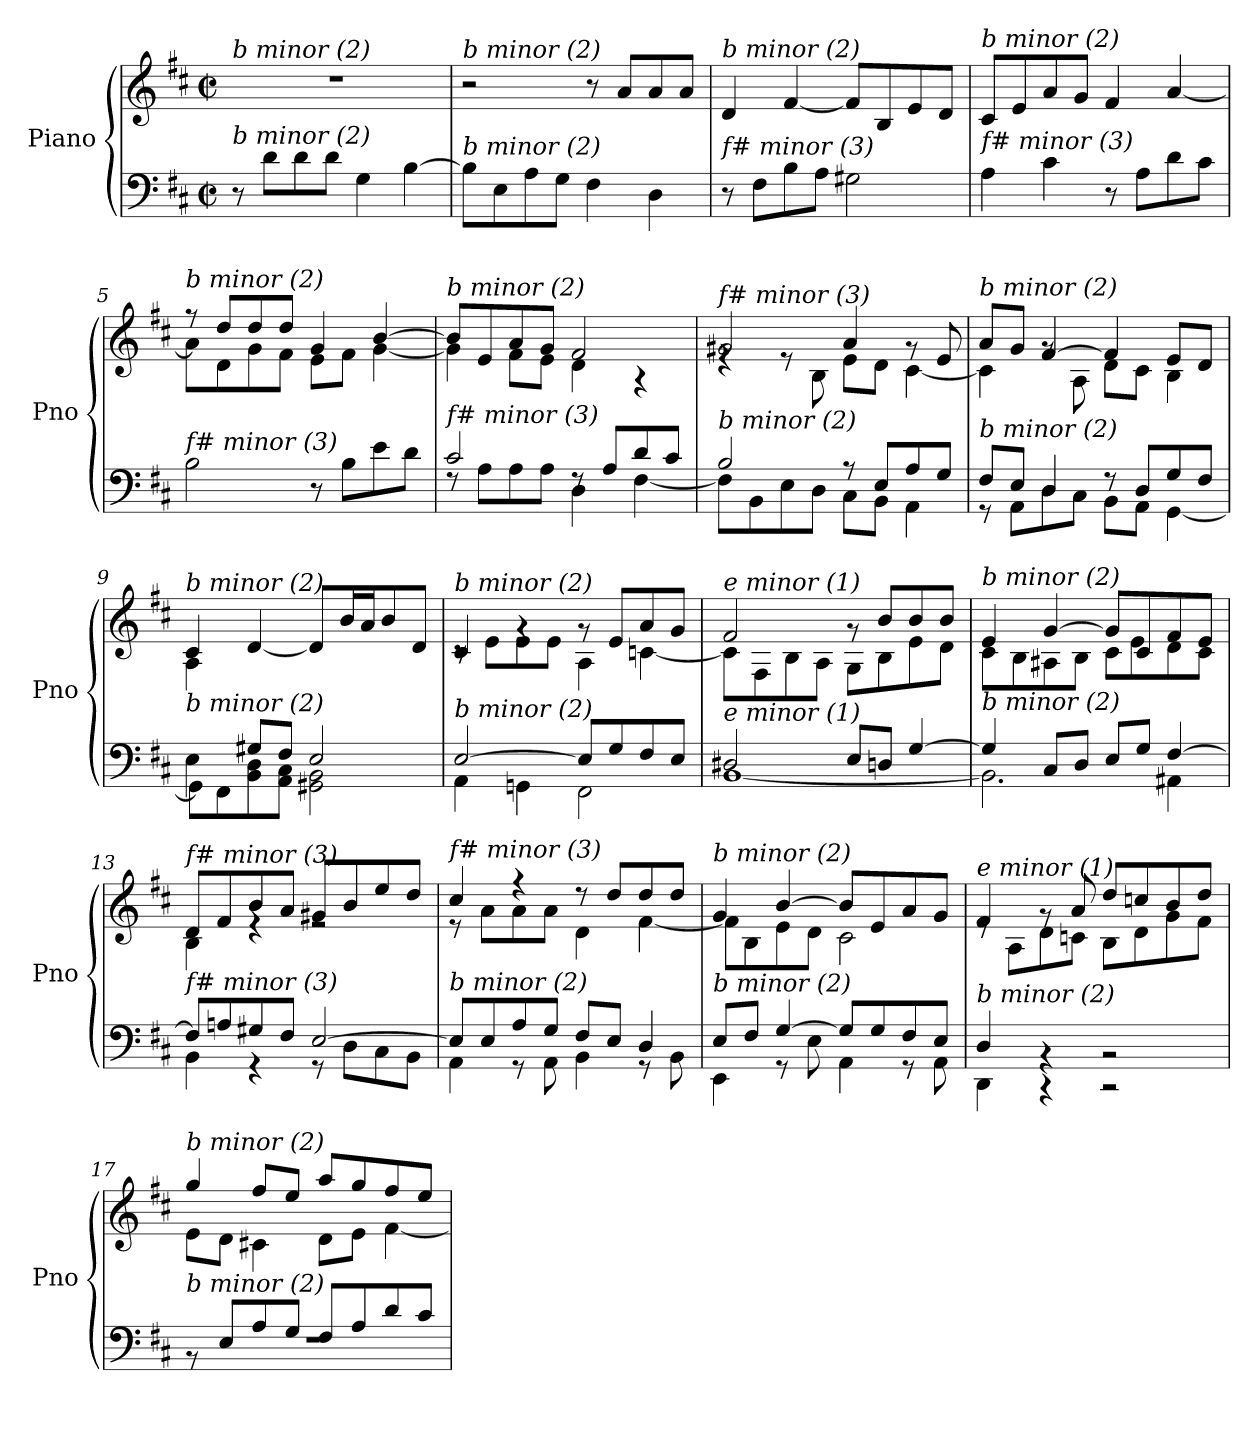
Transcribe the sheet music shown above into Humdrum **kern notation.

**kern	**kern
*part1	*part1
*staff2	*staff1
*I"Piano	*
*I'Pno	*
*clefF4	*clefG2
*k[f#c#]	*k[f#c#]
*M2/2	*M2/2
*met(c|)	*met(c|)
=1	=1
!	!LO:TX:i:t=b minor (2)
!LO:TX:i:t=b minor (2)	!
8r	1r
8d\L	.
8d\	.
8d\J	.
4G\	.
[4B\	.
=2	=2
!	!LO:TX:i:t=b minor (2)
!LO:TX:i:t=b minor (2)	!
8B\L]	2r
8E\	.
8A\	.
8G\J	.
4F#\	8r
.	8a/L
4D\	8a/
.	8a/J
=3	=3
!	!LO:TX:i:t=b minor (2)
!LO:TX:i:t=f# minor (3)	!
8r	4d/
8F#\L	.
8B\	[4f#/
8A\J	.
2G#X\	8f#/L]
.	8B/
.	8e/
.	8d/J
=4	=4
!	!LO:TX:i:t=b minor (2)
!LO:TX:i:t=f# minor (3)	!
4A\	8c#/L
.	8e/
4c#\	8a/
.	8g/J
8r	4f#/
8A\L	.
8d\	[4a/
8c#\J	.
=5	=5
*	*^
!	!LO:TX:i:t=b minor (2)	!
!LO:TX:i:t=f# minor (3)	!	!
2B\	8r	8a\L]
.	8dd/L	8d\
.	8dd/	8g\
.	8dd/J	8f#\J
8r	4g/	8e\L
8B\L	.	8f#\J
8e\	[4b/	[4g\
8d\J	.	.
!!LO:LB:g=z	!!
=6	=6	=6
*^	*	*
!	!	!LO:TX:i:t=b minor (2)	!
!LO:TX:i:t=f# minor (3)	!	!	!
2c#/	8rF	8b/L]	4g\]
.	8A\L	8e/	.
.	8A\	8a/	8f#\L
.	8A\J	8g/J	8e\J
8rF	4D\	2f#/	4d\
8A/L	.	.	.
8d/	[4F#\	.	4r
8c#/J	.	.	.
=7	=7	=7	=7
!	!	!LO:TX:i:t=f# minor (3)	!
!LO:TX:i:t=b minor (2)	!	!	!
2B/	8F#\L]	2g#X/	4re
.	8BB\	.	.
.	8E\	.	8re
.	8D\J	.	8B\
8r	8C#\L	4a/	8e\L
8E/L	8BB\J	.	8d\J
8A/	4AA\	8rg	[4c#\
8G/J	.	8e/	.
=8	=8	=8	=8
!	!	!LO:TX:i:t=b minor (2)	!
!LO:TX:i:t=b minor (2)	!	!	!
8F#/L	8r	8a/L	4c#\]
8E/J	8AA\L	8g/J	.
4D/	8D\	[4f#/	8rg
.	8C#\J	.	8A\
8r	8BB\L	4f#/]	8d\L
8D/L	8AA\J	.	8c#\J
8G/	[4GG\	8e/L	4B\
8F#/J	.	8d/J	.
=9	=9	=9	=9
*	*^	*	*
!	!	!	!LO:TX:i:t=b minor (2)	!
!LO:TX:i:t=b minor (2)	!	!	!	!
4ryy	4E\	8GG\L]	4c#/	4A\
.	.	8FF#\	.	.
2.ryy	8G#X/L	8BB\ 8D\	[4d/	2.ryy
.	8F#/J	8AA\ 8C#\J	.	.
.	2E/	2GG#X\ 2BB\	8d/L]	.
.	.	.	16b/L	.
.	.	.	16a/J	.
.	.	.	8b/	.
.	.	.	8d/J	.
*	*v	*v	*	*
=10	=10	=10	=10
!	!	!LO:TX:i:t=b minor (2)	!
!LO:TX:i:t=b minor (2)	!	!	!
[2E/	4AA\	4c#/	8rc
.	.	.	8e\L
.	4GGn\	4rg	8e\
.	.	.	8e\J
8E/L]	2FF#\	8rg	4A\
8G/	.	8e/L	.
8F#/	.	8a/	[4cn\
8E/J	.	8g/J	.
!!LO:LB:g=z	!!
=11	=11	=11	=11
!	!	!LO:TX:i:t=e minor (1)	!
!LO:TX:i:t=e minor (1)	!	!	!
2D#X/	[1BB	2f#/	8c\L]
.	.	.	8F#\
.	.	.	8B\
.	.	.	8A\J
8E/L	.	8rg	8G\L
8Dn/J	.	8b/L	8B\
[4G/	.	8b/	8e\
.	.	8b/J	8d\J
=12	=12	=12	=12
!	!	!LO:TX:i:t=b minor (2)	!
!LO:TX:i:t=b minor (2)	!	!	!
4G/]	2.BB\]	4e/	8c#\L
.	.	.	8B\
8C#/L	.	[4g/	8A#X\
8D/J	.	.	8B\J
8E/L	.	8g/L]	8c#\L
8G/J	.	8c#/	8e\
[4F#/	4AA#X\	8f#/	8d\
.	.	8e/J	8c#\J
=13	=13	=13	=13
!	!	!LO:TX:i:t=f# minor (3)	!
!LO:TX:i:t=f# minor (3)	!	!	!
8F#/L]	4BB\	8d/L	4B\
8An/	.	8f#/	.
8G#X/	4r	8b/	4re
8F#/J	.	8a/J	.
[2E/	8r	8g#X/L	2re
.	8D\L	8b/	.
.	8C#\	8ee/	.
.	8BB\J	8dd/J	.
=14	=14	=14	=14
!	!	!LO:TX:i:t=f# minor (3)	!
!LO:TX:i:t=b minor (2)	!	!	!
8E/L]	4AA\	4cc#/	8r
8E/	.	.	8a\L
8A/	8r	4r	8a\
8G/J	8AA\	.	8a\J
8F#/L	4BB\	8r	4d\
8E/J	.	8dd/L	.
4D/	8r	8dd/	[4f#\
.	8BB\	8dd/J	.
!!LO:LB:g=z	!!
=15	=15	=15	=15
!	!	!LO:TX:i:t=b minor (2)	!
!LO:TX:i:t=b minor (2)	!	!	!
8E/L	4EE\	4g/	8f#\L]
8F#/J	.	.	8B\
[4G/	8r	[4b/	8e\
.	8E\	.	8d\J
8G/L]	4AA\	8b/L]	2c#\
8G/	.	8e/	.
8F#/	8r	8a/	.
8E/J	8AA\	8g/J	.
=16	=16	=16	=16
!	!	!LO:TX:i:t=e minor (1)	!
!LO:TX:i:t=b minor (2)	!	!	!
4D/	4DD\	4f#/	8re
.	.	.	8A\L
4rBB	4r	8rg	8d\
.	.	8a/	8cn\J
2rBB	2r	8dd/L	8B\L
.	.	8ccn/	8d\
.	.	8b/	8g\
.	.	8dd/J	8f#\J
=17	=17	=17	=17
!	!	!LO:TX:i:t=b minor (2)	!
!LO:TX:i:t=b minor (2)	!	!	!
8rBB	1rF	4gg/	8e\L
8E/L	.	.	8d\J
8A/	.	8ff#/L	4c#X\
8G/J	.	8ee/J	.
8F#/L	.	8aa/L	8d\L
8A/	.	8gg/	8e\J
8d/	.	8ff#/	[4f#\
8c#/J	.	8ee/J	.
*v	*v	*	*
*	*v	*v
=	=
*-	*-
